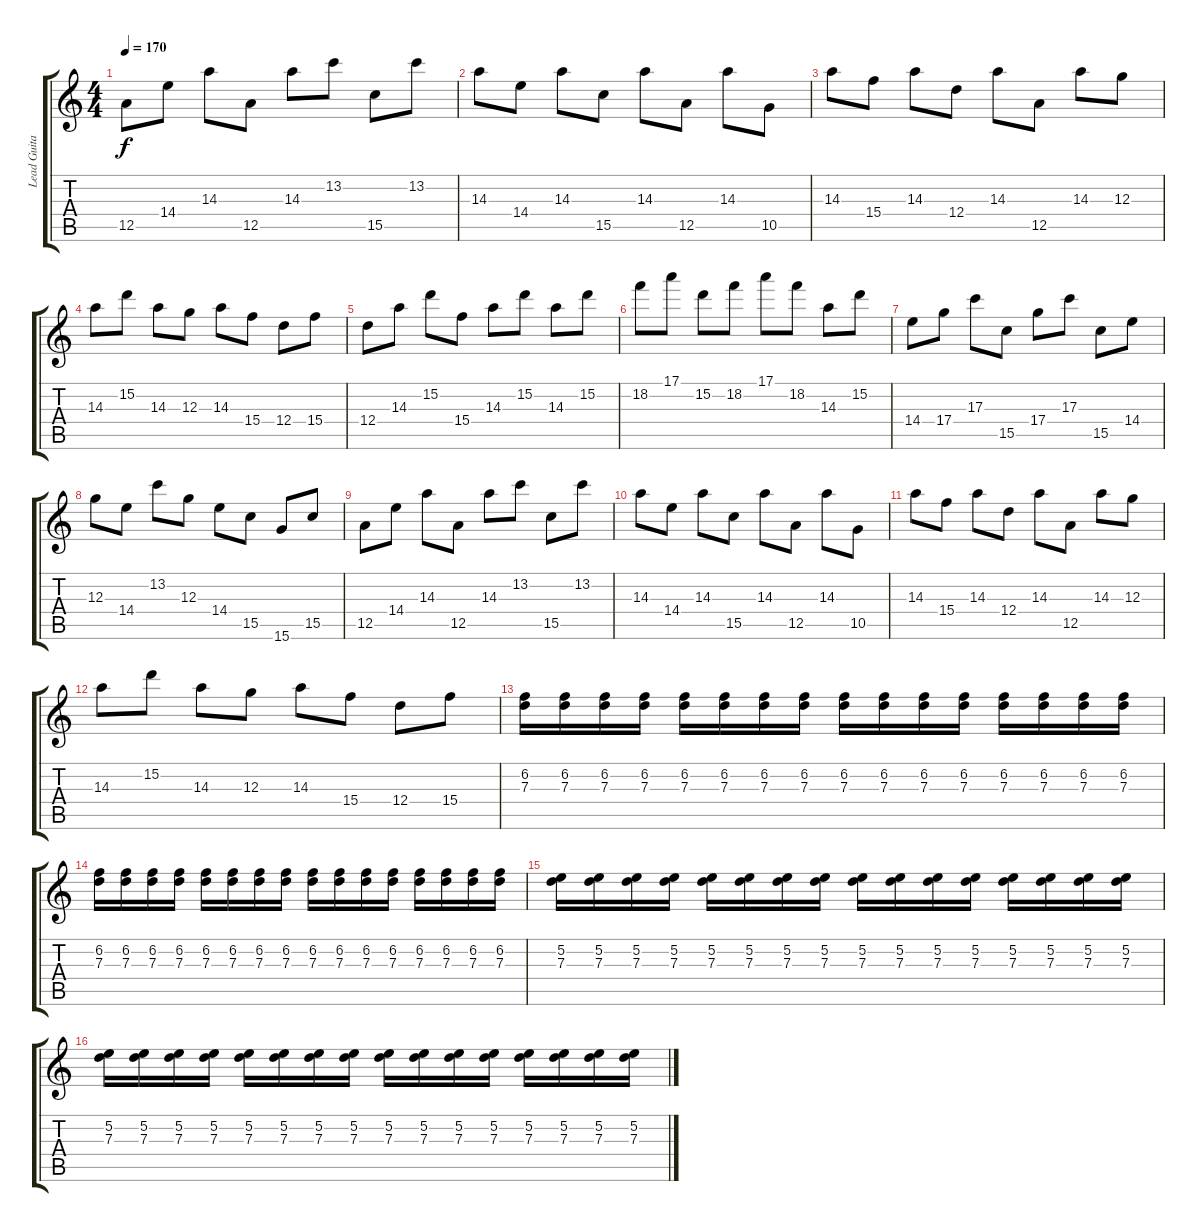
\track ("Lead Guitar" "Lead Guita") {instrument distortionguitar}
\staff {score tabs}
\tuning (E4 B3 G3 D3 A2 E2) {hide}
\ts (4 4)
\tempo 170
\clef g2
\ks c
12.5.8{dy f} 14.4.8 14.3.8 12.5.8 14.3.8 13.2.8 15.5.8 13.2.8 |
14.3.8 14.4.8 14.3.8 15.5.8 14.3.8 12.5.8 14.3.8 10.5.8 |
14.3.8 15.4.8 14.3.8 12.4.8 14.3.8 12.5.8 14.3.8 12.3.8 |
14.3.8 15.2.8 14.3.8 12.3.8 14.3.8 15.4.8 12.4.8 15.4.8 |
12.4.8 14.3.8 15.2.8 15.4.8 14.3.8 15.2.8 14.3.8 15.2.8 |
18.2.8 17.1.8 15.2.8 18.2.8 17.1.8 18.2.8 14.3.8 15.2.8 |
14.4.8 17.4.8 17.3.8 15.5.8 17.4.8 17.3.8 15.5.8 14.4.8 |
12.3.8 14.4.8 13.2.8 12.3.8 14.4.8 15.5.8 15.6.8 15.5.8 |
12.5.8 14.4.8 14.3.8 12.5.8 14.3.8 13.2.8 15.5.8 13.2.8 |
14.3.8 14.4.8 14.3.8 15.5.8 14.3.8 12.5.8 14.3.8 10.5.8 |
14.3.8 15.4.8 14.3.8 12.4.8 14.3.8 12.5.8 14.3.8 12.3.8 |
14.3.8 15.2.8 14.3.8 12.3.8 14.3.8 15.4.8 12.4.8 15.4.8 |
(6.2 7.3).16 (6.2 7.3).16 (6.2 7.3).16 (6.2 7.3).16 (6.2 7.3).16 (6.2 7.3).16 (6.2 7.3).16 (6.2 7.3).16 (6.2 7.3).16 (6.2 7.3).16 (6.2 7.3).16 (6.2 7.3).16 (6.2 7.3).16 (6.2 7.3).16 (6.2 7.3).16 (6.2 7.3).16 |
(6.2 7.3).16 (6.2 7.3).16 (6.2 7.3).16 (6.2 7.3).16 (6.2 7.3).16 (6.2 7.3).16 (6.2 7.3).16 (6.2 7.3).16 (6.2 7.3).16 (6.2 7.3).16 (6.2 7.3).16 (6.2 7.3).16 (6.2 7.3).16 (6.2 7.3).16 (6.2 7.3).16 (6.2 7.3).16 |
(5.2 7.3).16 (5.2 7.3).16 (5.2 7.3).16 (5.2 7.3).16 (5.2 7.3).16 (5.2 7.3).16 (5.2 7.3).16 (5.2 7.3).16 (5.2 7.3).16 (5.2 7.3).16 (5.2 7.3).16 (5.2 7.3).16 (5.2 7.3).16 (5.2 7.3).16 (5.2 7.3).16 (5.2 7.3).16 |
(5.2 7.3).16 (5.2 7.3).16 (5.2 7.3).16 (5.2 7.3).16 (5.2 7.3).16 (5.2 7.3).16 (5.2 7.3).16 (5.2 7.3).16 (5.2 7.3).16 (5.2 7.3).16 (5.2 7.3).16 (5.2 7.3).16 (5.2 7.3).16 (5.2 7.3).16 (5.2 7.3).16 (5.2 7.3).16
